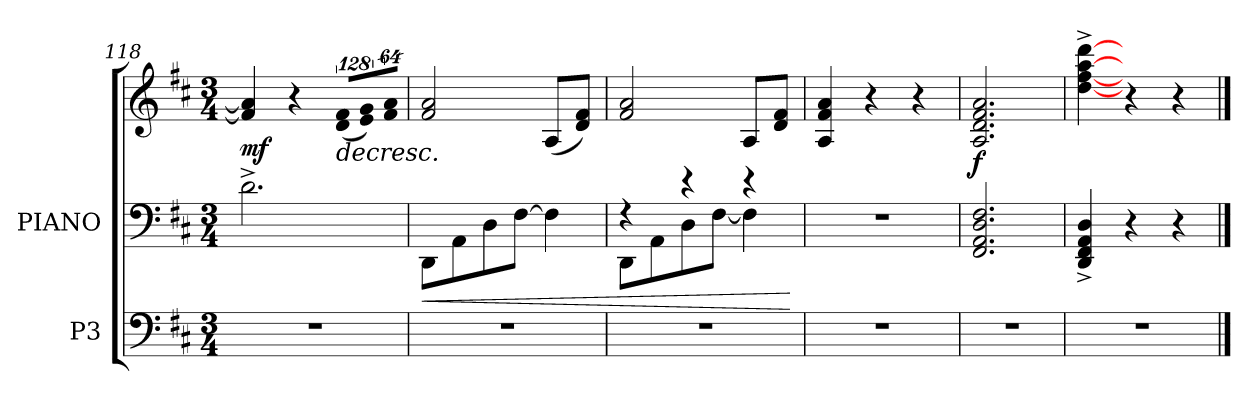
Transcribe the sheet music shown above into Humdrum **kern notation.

**kern	**kern	**kern	**dynam
*part2	*part1	*part1	*part1
*staff3	*staff2	*staff1	*staff1/2
*I"P3	*I"PIANO	*	*
*	*I'Pno	*	*
*clefF4	*clefF4	*clefG2	*
*k[f#c#]	*k[f#c#]	*k[f#c#]	*
*D:	*D:	*D:	*
*M3/4	*M3/4	*M3/4	*
=118	=118	=118	=118
!LO:N:vis=1	!	!	!
2.r	2.d^i\	4f#i/] 4ai]	mf
.	.	4r	.
!	!	!LO:N:vis=8	!LO:HP:b
.	.	(1024%85di/ 1024%85f#iL	>
!	!	!LO:N:vis=8	!
.	.	1024%85ei/ 1024%85gi)	.
!	!	!LO:N:vis=8	!
.	.	512%43f#i/ 512%43aiJ	.
=119	=119	=119	=119
!LO:N:vis=1	!	!	!LO:HP:b=2
2.r	8DDi\L	2f#i/ 2ai	<
.	8AAi\	.	.
.	8Di\	.	.
.	[>8F#i\J	.	.
.	4F#i\]	(8Ai/L	]
.	.	8di/ 8f#iJ)	.
=120	=120	=120	=120
!LO:N:vis=1	!	!	!
*	*^	*	*
2.r	4r	8DDi\L	2f#i/ 2ai	.
.	.	8AAi\	.	.
.	4r	8Di\	.	.
.	.	[<8F#i\J	.	.
.	4r	4F#i\]	8Ai/L	.
.	.	.	8di/ 8f#iJ	.
*	*v	*v	*	*
.	.	.	[
=121	=121	=121	=121
!LO:N:vis=1	!LO:N:vis=1	!	!
2.r	2.r	4Ai/ 4f#i 4ai	.
.	.	4r	.
.	.	4r	.
=122	=122	=122	=122
!LO:N:vis=1	!	!	!
2.r	2.FF#i/ 2.AAi 2.Di 2.F#i	2.Ai/ 2.di 2.f#i 2.ai	f
=123	=123	=123	=123
!LO:N:vis=1	!	!	!
2.r	4DDi/^ 4FF#i^ 4AAi^ 4Di^	[<4ddi\^ [<4ff#i^ [>4aai^ [>4dddi^	.
.	4r	4r	.
.	4r	4r	.
==	==	==	==
*-	*-	*-	*-
